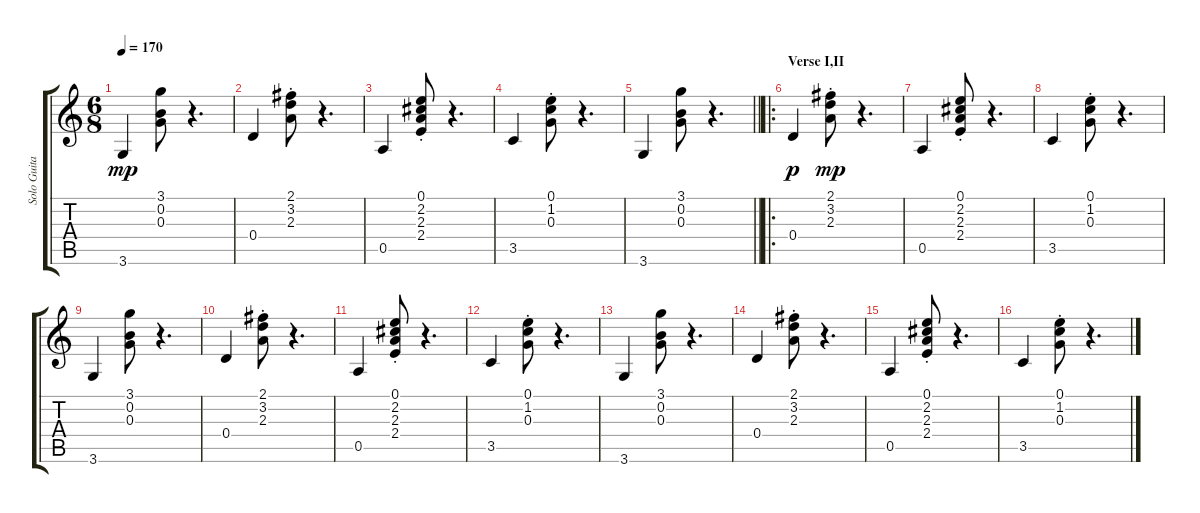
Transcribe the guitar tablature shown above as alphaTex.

\track ("Solo Guitar" "Solo Guita") {instrument overdrivenguitar}
\staff {score tabs}
\tuning (E4 B3 G3 D3 A2 E2) {hide}
\ts (6 8)
\tempo 170
\clef g2
\ks c
3.6.4{dy mp} (3.1 0.2 0.3).8 r.4{d} |
0.4.4 (2.1 3.2 2.3{st}).8 r.4{d} |
0.5.4 (0.1 2.2 2.3{st} 2.4).8 r.4{d} |
3.5.4 (0.1{st} 1.2 0.3).8 r.4{d} |
\barLineRight lightlight
3.6.4 (3.1 0.2 0.3).8 r.4{d} |
\ro
\section ("" "Verse I,II")
0.4.4{dy p} (2.1 3.2 2.3{st}).8{dy mp} r.4{d} |
0.5.4 (0.1 2.2 2.3{st} 2.4).8 r.4{d} |
3.5.4 (0.1{st} 1.2 0.3).8 r.4{d} |
3.6.4 (3.1 0.2 0.3).8 r.4{d} |
0.4.4 (2.1 3.2 2.3{st}).8 r.4{d} |
0.5.4 (0.1 2.2 2.3{st} 2.4).8 r.4{d} |
3.5.4 (0.1{st} 1.2 0.3).8 r.4{d} |
3.6.4 (3.1 0.2 0.3).8 r.4{d} |
0.4.4 (2.1 3.2 2.3{st}).8 r.4{d} |
0.5.4 (0.1 2.2 2.3{st} 2.4).8 r.4{d} |
3.5.4 (0.1{st} 1.2 0.3).8 r.4{d}
